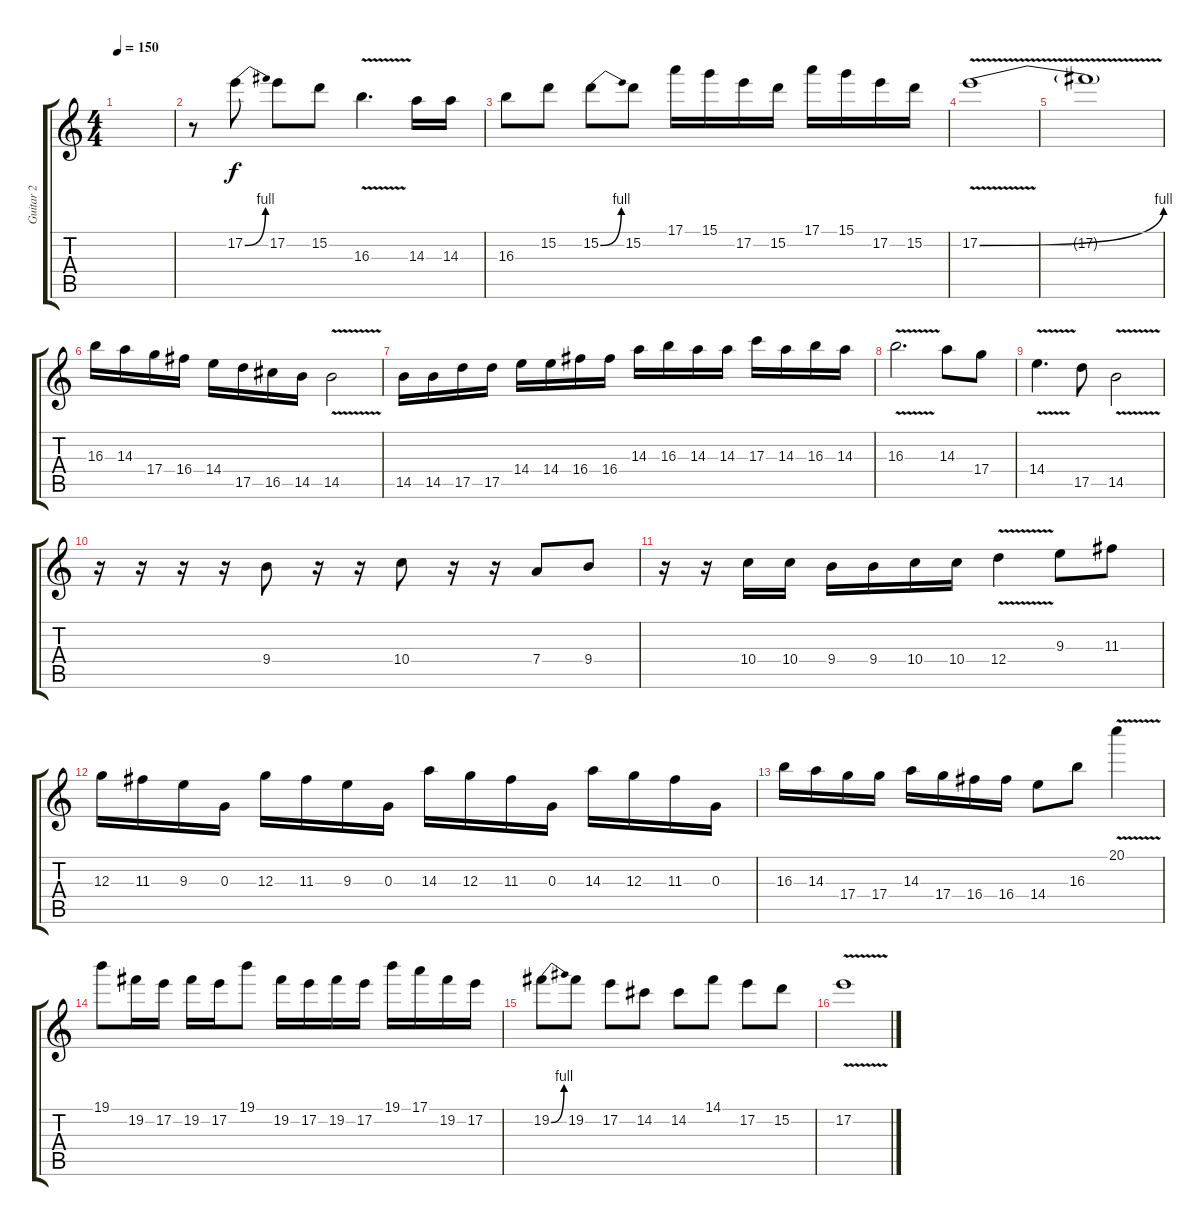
\track ("Guitar 2" "Guitar 2") {instrument distortionguitar}
\staff {score tabs}
\tuning (E4 B3 G3 D3 A2 E2) {hide}
\ts (4 4)
\tempo 150
\clef g2
\ks c
|
r.8 17.2{be (bend 0 0 60 4)}.8 17.2.8 15.2.8 16.3{v}.4{d} 14.3.16 14.3.16 |
16.3.8 15.2.8 15.2{be (bend 0 0 60 4)}.8 15.2.8 17.1.16 15.1.16 17.2.16 15.2.16 17.1.16 15.1.16 17.2.16 15.2.16 |
17.2{be (bend 0 0 60 4) v}.1 |
17.2{t}.1 |
16.3.16 14.3.16 17.4.16 16.4.16 14.4.16 17.5.16 16.5.16 14.5.16 14.5{v}.2 |
14.5.16 14.5.16 17.5.16 17.5.16 14.4.16 14.4.16 16.4.16 16.4.16 14.3.16 16.3.16 14.3.16 14.3.16 17.3.16 14.3.16 16.3.16 14.3.16 |
16.3{v}.2{d} 14.3.8 17.4.8 |
14.4{v}.4{d} 17.5.8 14.5{v}.2 |
r.16 r.16 r.16 r.16 9.4.8 r.16 r.16 10.4.8 r.16 r.16 7.4.8 9.4.8 |
r.16 r.16 10.4.16 10.4.16 9.4.16 9.4.16 10.4.16 10.4.16 12.4{v}.4 9.3.8 11.3.8 |
12.3.16 11.3.16 9.3.16 0.3.16 12.3.16 11.3.16 9.3.16 0.3.16 14.3.16 12.3.16 11.3.16 0.3.16 14.3.16 12.3.16 11.3.16 0.3.16 |
16.3.16 14.3.16 17.4.16 17.4.16 14.3.16 17.4.16 16.4.16 16.4.16 14.4.8 16.3.8 20.1{v}.4 |
19.1.8 19.2.16 17.2.16 19.2.16 17.2.16 19.1.8 19.2.16 17.2.16 19.2.16 17.2.16 19.1.16 17.1.16 19.2.16 17.2.16 |
19.2{be (bend 0 0 60 4)}.8 19.2.8 17.2.8 14.2.8 14.2.8 14.1.8 17.2.8 15.2.8 |
17.2{v}.1
